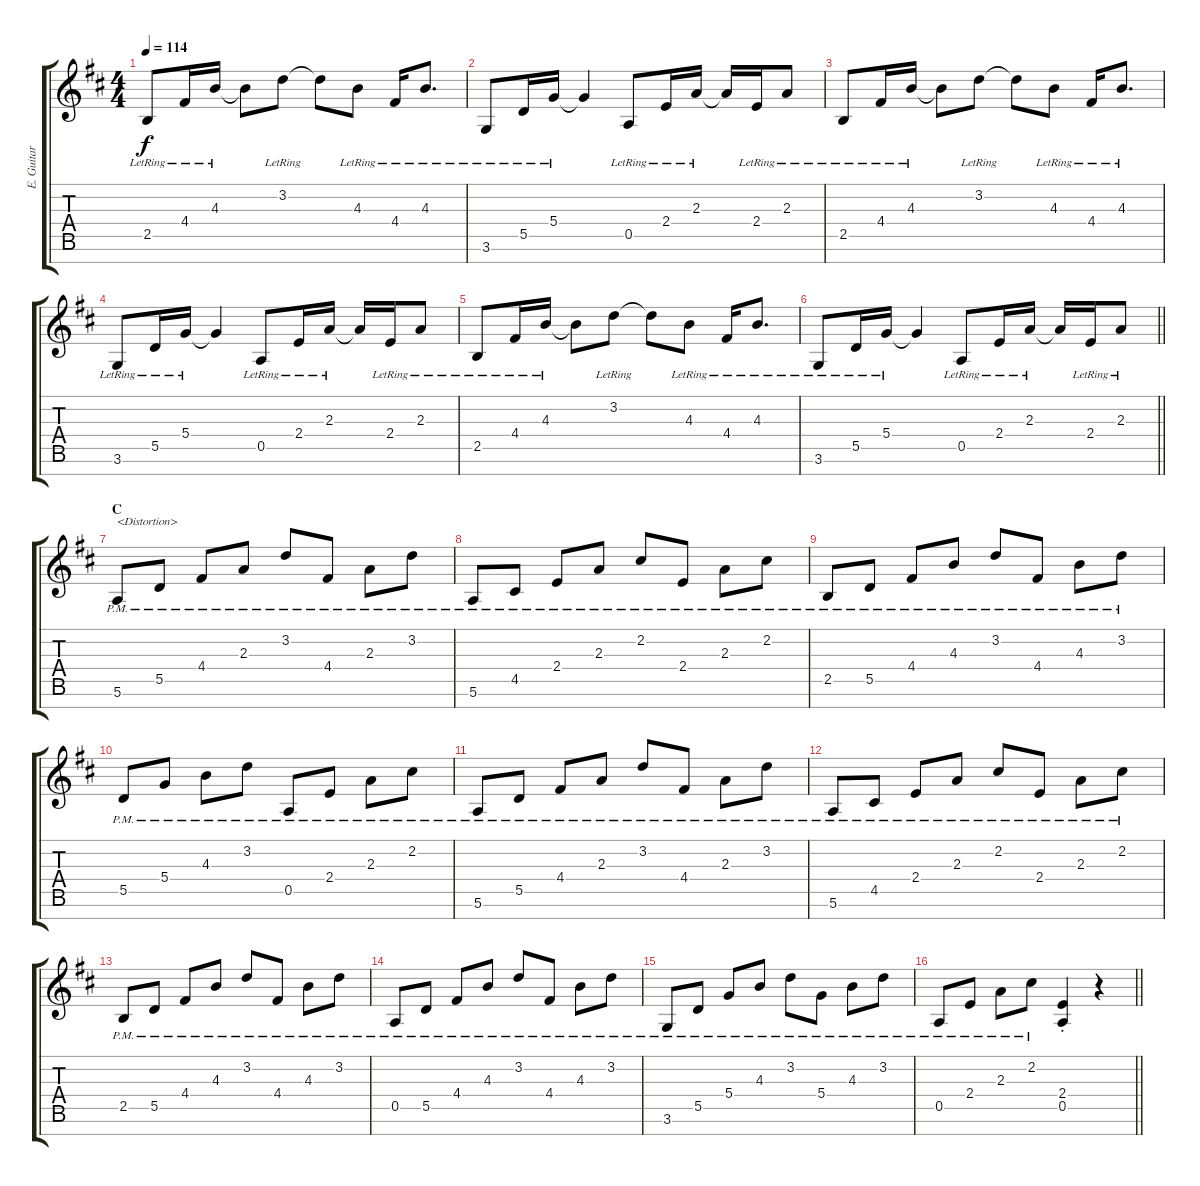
\track ("E. Guitar II" "E. Guitar ") {instrument overdrivenguitar}
\staff {score tabs}
\tuning (E4 B3 G3 D3 A2 E2 B1) {hide}
\ts (4 4)
\tempo 114
\clef g2
\ks d
2.5{lr}.8{dy f} 4.4{lr}.16 4.3{lr}.16 4.3{t}.8 3.2{lr}.8 3.2{t}.8 4.3{lr}.8 4.4{lr}.16 4.3{lr}.8{d} |
3.6{lr}.8 5.5{lr}.16 5.4{lr}.16 5.4{t}.4 0.5{lr}.8 2.4{lr}.16 2.3{lr}.16 2.3{t}.16 2.4{lr}.16 2.3{lr}.8 |
2.5{lr}.8 4.4{lr}.16 4.3{lr}.16 4.3{t}.8 3.2{lr}.8 3.2{t}.8 4.3{lr}.8 4.4{lr}.16 4.3{lr}.8{d} |
3.6{lr}.8 5.5{lr}.16 5.4{lr}.16 5.4{t}.4 0.5{lr}.8 2.4{lr}.16 2.3{lr}.16 2.3{t}.16 2.4{lr}.16 2.3{lr}.8 |
2.5{lr}.8 4.4{lr}.16 4.3{lr}.16 4.3{t}.8 3.2{lr}.8 3.2{t}.8 4.3{lr}.8 4.4{lr}.16 4.3{lr}.8{d} |
\barLineRight lightlight
3.6{lr}.8 5.5{lr}.16 5.4{lr}.16 5.4{t}.4 0.5{lr}.8 2.4{lr}.16 2.3{lr}.16 2.3{t}.16 2.4{lr}.16 2.3{lr}.8 |
\section ("" "C")
5.6{pm}.8{txt "<Distortion>" instrument overdrivenguitar} 5.5{pm}.8 4.4{pm}.8 2.3{pm}.8 3.2{pm}.8 4.4{pm}.8 2.3{pm}.8 3.2{pm}.8 |
5.6{pm}.8 4.5{pm}.8 2.4{pm}.8 2.3{pm}.8 2.2{pm}.8 2.4{pm}.8 2.3{pm}.8 2.2{pm}.8 |
2.5{pm}.8 5.5{pm}.8 4.4{pm}.8 4.3{pm}.8 3.2{pm}.8 4.4{pm}.8 4.3{pm}.8 3.2{pm}.8 |
5.5{pm}.8 5.4{pm}.8 4.3{pm}.8 3.2{pm}.8 0.5{pm}.8 2.4{pm}.8 2.3{pm}.8 2.2{pm}.8 |
5.6{pm}.8 5.5{pm}.8 4.4{pm}.8 2.3{pm}.8 3.2{pm}.8 4.4{pm}.8 2.3{pm}.8 3.2{pm}.8 |
5.6{pm}.8 4.5{pm}.8 2.4{pm}.8 2.3{pm}.8 2.2{pm}.8 2.4{pm}.8 2.3{pm}.8 2.2{pm}.8 |
2.5{pm}.8 5.5{pm}.8 4.4{pm}.8 4.3{pm}.8 3.2{pm}.8 4.4{pm}.8 4.3{pm}.8 3.2{pm}.8 |
0.5{pm}.8 5.5{pm}.8 4.4{pm}.8 4.3{pm}.8 3.2{pm}.8 4.4{pm}.8 4.3{pm}.8 3.2{pm}.8 |
3.6{pm}.8 5.5{pm}.8 5.4{pm}.8 4.3{pm}.8 3.2{pm}.8 5.4{pm}.8 4.3{pm}.8 3.2{pm}.8 |
\barLineRight lightlight
0.5{pm}.8 2.4{pm}.8 2.3{pm}.8 2.2{pm}.8 (2.4{st} 0.5{st}).4 r.4
